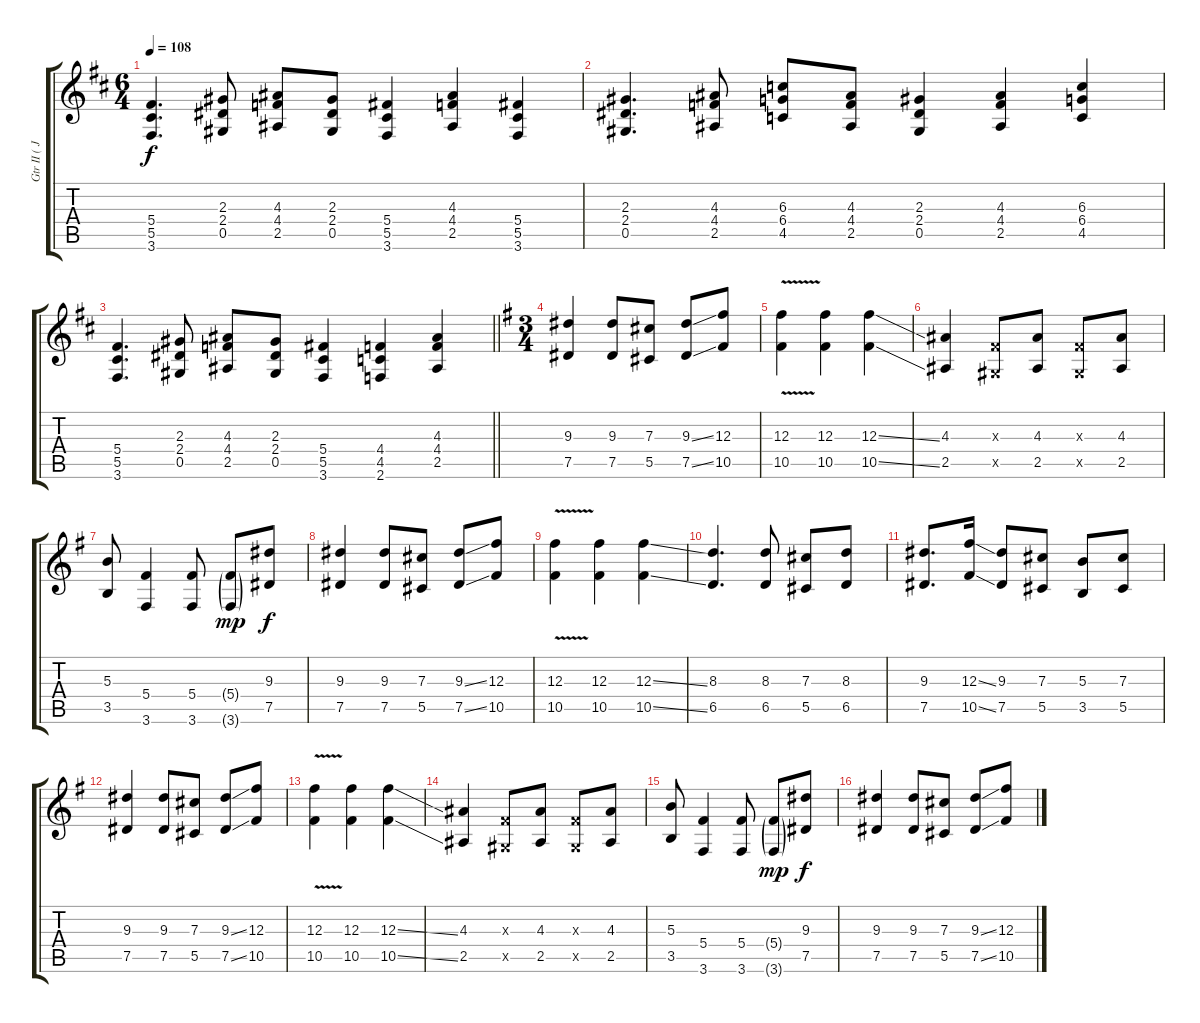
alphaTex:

\track ("Gtr II ( James )" "Gtr II ( J") {instrument electricguitarclean}
\staff {score tabs}
\tuning (Eb4 Bb3 Gb3 Db3 Ab2 Eb2) {hide}
\ts (6 4)
\tempo 108
\clef g2
\ks d
(5.4 5.5 3.6).4{d dy f} (2.3 2.4 0.5).8 (4.3 4.4 2.5).8 (2.3 2.4 0.5).8 (5.4 5.5 3.6).4 (4.3 4.4 2.5).4 (5.4 5.5 3.6).4 |
(2.3 2.4 0.5).4{d} (4.3 4.4 2.5).8 (6.3 6.4 4.5).8 (4.3 4.4 2.5).8 (2.3 2.4 0.5).4 (4.3 4.4 2.5).4 (6.3 6.4 4.5).4 |
\barLineRight lightlight
(5.4 5.5 3.6).4{d} (2.3 2.4 0.5).8 (4.3 4.4 2.5).8 (2.3 2.4 0.5).8 (5.4 5.5 3.6).4 (4.4 4.5 2.6).4 (4.3 4.4 2.5).4 |
\ts (3 4)
\ks g
(9.3 7.5).4{volume 13} (9.3 7.5).8 (7.3 5.5).8 (9.3{ss} 7.5{ss}).8 (12.3 10.5).8 |
(12.3{v} 10.5{v}).4 (12.3 10.5).4 (12.3{ss} 10.5{ss}).4 |
(4.3 2.5).4 (0.3{x} 0.5{x}).8 (4.3 2.5).8 (0.3{x} 0.5{x}).8 (4.3 2.5).8 |
(5.3 3.5).8 (5.4 3.6).4 (5.4 3.6).8 (5.4{g} 3.6{g}).8{dy mp} (9.3 7.5).8{dy f} |
(9.3 7.5).4 (9.3 7.5).8 (7.3 5.5).8 (9.3{ss} 7.5{ss}).8 (12.3 10.5).8 |
(12.3{v} 10.5{v}).4 (12.3 10.5).4 (12.3{ss} 10.5{ss}).4 |
(8.3 6.5).4{d} (8.3 6.5).8 (7.3 5.5).8 (8.3 6.5).8 |
(9.3 7.5).8{d} (12.3{ss} 10.5{ss}).16 (9.3 7.5).8 (7.3 5.5).8 (5.3 3.5).8 (7.3 5.5).8 |
(9.3 7.5).4 (9.3 7.5).8 (7.3 5.5).8 (9.3{ss} 7.5{ss}).8 (12.3 10.5).8 |
(12.3{v} 10.5{v}).4 (12.3 10.5).4 (12.3{ss} 10.5{ss}).4 |
(4.3 2.5).4 (0.3{x} 0.5{x}).8 (4.3 2.5).8 (0.3{x} 0.5{x}).8 (4.3 2.5).8 |
(5.3 3.5).8 (5.4 3.6).4 (5.4 3.6).8 (5.4{g} 3.6{g}).8{dy mp} (9.3 7.5).8{dy f} |
(9.3 7.5).4 (9.3 7.5).8 (7.3 5.5).8 (9.3{ss} 7.5{ss}).8 (12.3 10.5).8
